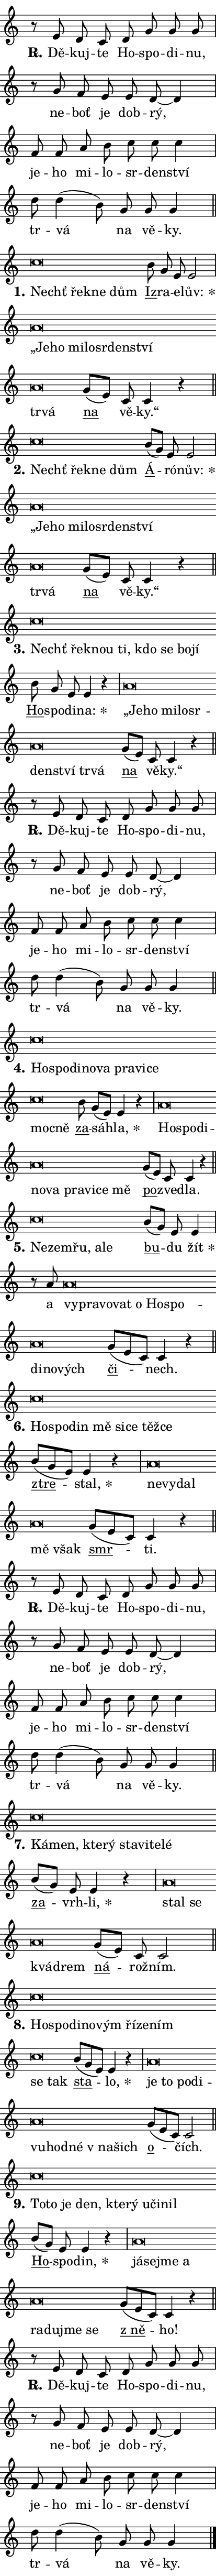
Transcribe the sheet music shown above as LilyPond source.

\version "2.24.0"
\header { tagline = "" }
\paper {
  indent = 0\cm
  top-margin = 0\cm
  right-margin = 0\cm
  bottom-margin = 0\cm
  left-margin = 0\cm
  paper-width = 7\cm
  page-breaking = #ly:one-page-breaking
  system-system-spacing.basic-distance = #11
  score-system-spacing.basic-distance = #11
  ragged-last = ##f
}


%% Author: Thomas Morley
%% https://lists.gnu.org/archive/html/lilypond-user/2020-05/msg00002.html
#(define (line-position grob)
"Returns position of @var[grob} in current system:
   @code{'start}, if at first time-step
   @code{'end}, if at last time-step
   @code{'middle} otherwise
"
  (let* ((col (ly:item-get-column grob))
         (ln (ly:grob-object col 'left-neighbor))
         (rn (ly:grob-object col 'right-neighbor))
         (col-to-check-left (if (ly:grob? ln) ln col))
         (col-to-check-right (if (ly:grob? rn) rn col))
         (break-dir-left
           (and
             (ly:grob-property col-to-check-left 'non-musical #f)
             (ly:item-break-dir col-to-check-left)))
         (break-dir-right
           (and
             (ly:grob-property col-to-check-right 'non-musical #f)
             (ly:item-break-dir col-to-check-right))))
        (cond ((eqv? 1 break-dir-left) 'start)
              ((eqv? -1 break-dir-right) 'end)
              (else 'middle))))

#(define (tranparent-at-line-position vctor)
  (lambda (grob)
  "Relying on @code{line-position} select the relevant enry from @var{vctor}.
Used to determine transparency,"
    (case (line-position grob)
      ((end) (not (vector-ref vctor 0)))
      ((middle) (not (vector-ref vctor 1)))
      ((start) (not (vector-ref vctor 2))))))

noteHeadBreakVisibility =
#(define-music-function (break-visibility)(vector?)
"Makes @code{NoteHead}s transparent relying on @var{break-visibility}"
#{
  \override NoteHead.transparent =
    #(tranparent-at-line-position break-visibility)
#})

#(define delete-ledgers-for-transparent-note-heads
  (lambda (grob)
    "Reads whether a @code{NoteHead} is transparent.
If so this @code{NoteHead} is removed from @code{'note-heads} from
@var{grob}, which is supposed to be @code{LedgerLineSpanner}.
As a result ledgers are not printed for this @code{NoteHead}"
    (let* ((nhds-array (ly:grob-object grob 'note-heads))
           (nhds-list
             (if (ly:grob-array? nhds-array)
                 (ly:grob-array->list nhds-array)
                 '()))
           ;; Relies on the transparent-property being done before
           ;; Staff.LedgerLineSpanner.after-line-breaking is executed.
           ;; This is fragile ...
           (to-keep
             (remove
               (lambda (nhd)
                 (ly:grob-property nhd 'transparent #f))
               nhds-list)))
      ;; TODO find a better method to iterate over grob-arrays, similiar
      ;; to filter/remove etc for lists
      ;; For now rebuilt from scratch
      (set! (ly:grob-object grob 'note-heads)  '())
      (for-each
        (lambda (nhd)
          (ly:pointer-group-interface::add-grob grob 'note-heads nhd))
        to-keep))))

hideNotes = {
  \noteHeadBreakVisibility #begin-of-line-visible
}
unHideNotes = {
  \noteHeadBreakVisibility #all-visible
}

% work-around for resetting accidentals
% https://lilypond.org/doc/v2.23/Documentation/notation/displaying-rhythms#unmetered-music
cadenzaMeasure = {
  \cadenzaOff
  \partial 1024 s1024
  \cadenzaOn
}

#(define-markup-command (accent layout props text) (markup?)
  "Underline accented syllable"
  (interpret-markup layout props
    #{\markup \override #'(offset . 4.3) \underline { #text }#}))

responsum = \markup \concat {
  "R" \hspace #-1.05 \path #0.1 #'((moveto 0 0.07) (lineto 0.9 0.8)) \hspace #0.05 "."
}

\layout {
    \context {
        \Staff
        \remove "Time_signature_engraver"
        \override LedgerLineSpanner.after-line-breaking = #delete-ledgers-for-transparent-note-heads
    }
    \context {
        \Voice {
            \override NoteHead.output-attributes = #'((class . "notehead"))
            \override Hairpin.height = #0.55
        }
    }
    \context {
        \Lyrics {
            \override StanzaNumber.output-attributes = #'((class . "stanzanumber"))
            \override LyricSpace.minimum-distance = #0.9
            \override LyricText.font-name = #"TeX Gyre Schola"
            \override LyricText.font-size = 1
            \override StanzaNumber.font-name = #"TeX Gyre Schola Bold"
            \override StanzaNumber.font-size = 1
        }
    }
}

% magnetic-lyrics.ily
%
%   written by
%     Jean Abou Samra <jean@abou-samra.fr>
%     Werner Lemberg <wl@gnu.org>
%
%   adapted by
%     Jiri Hon <jiri.hon@gmail.com>
%
% Version 2022-Apr-15

% https://www.mail-archive.com/lilypond-user@gnu.org/msg149350.html

#(define (Left_hyphen_pointer_engraver context)
   "Collect syllable-hyphen-syllable occurrences in lyrics and store
them in properties.  This engraver only looks to the left.  For
example, if the lyrics input is @code{foo -- bar}, it does the
following.

@itemize @bullet
@item
Set the @code{text} property of the @code{LyricHyphen} grob between
@q{foo} and @q{bar} to @code{foo}.

@item
Set the @code{left-hyphen} property of the @code{LyricText} grob with
text @q{foo} to the @code{LyricHyphen} grob between @q{foo} and
@q{bar}.
@end itemize

Use this auxiliary engraver in combination with the
@code{lyric-@/text::@/apply-@/magnetic-@/offset!} hook."
   (let ((hyphen #f)
         (text #f))
     (make-engraver
      (acknowledgers
       ((lyric-syllable-interface engraver grob source-engraver)
        (set! text grob)))
      (end-acknowledgers
       ((lyric-hyphen-interface engraver grob source-engraver)
        ;(when (not (grob::has-interface grob 'lyric-space-interface))
          (set! hyphen grob)));)
      ((stop-translation-timestep engraver)
       (when (and text hyphen)
         (ly:grob-set-object! text 'left-hyphen hyphen))
       (set! text #f)
       (set! hyphen #f)))))

#(define (lyric-text::apply-magnetic-offset! grob)
   "If the space between two syllables is less than the value in
property @code{LyricText@/.details@/.squash-threshold}, move the right
syllable to the left so that it gets concatenated with the left
syllable.

Use this function as a hook for
@code{LyricText@/.after-@/line-@/breaking} if the
@code{Left_@/hyphen_@/pointer_@/engraver} is active."
   (let ((hyphen (ly:grob-object grob 'left-hyphen #f)))
     (when hyphen
       (let ((left-text (ly:spanner-bound hyphen LEFT)))
         (when (grob::has-interface left-text 'lyric-syllable-interface)
           (let* ((common (ly:grob-common-refpoint grob left-text X))
                  (this-x-ext (ly:grob-extent grob common X))
                  (left-x-ext
                   (begin
                     ;; Trigger magnetism for left-text.
                     (ly:grob-property left-text 'after-line-breaking)
                     (ly:grob-extent left-text common X)))
                  ;; `delta` is the gap width between two syllables.
                  (delta (- (interval-start this-x-ext)
                            (interval-end left-x-ext)))
                  (details (ly:grob-property grob 'details))
                  (threshold (assoc-get 'squash-threshold details 0.2)))
             (when (< delta threshold)
               (let* (;; We have to manipulate the input text so that
                      ;; ligatures crossing syllable boundaries are not
                      ;; disabled.  For languages based on the Latin
                      ;; script this is essentially a beautification.
                      ;; However, for non-Western scripts it can be a
                      ;; necessity.
                      (lt (ly:grob-property left-text 'text))
                      (rt (ly:grob-property grob 'text))
                      (is-space (grob::has-interface hyphen 'lyric-space-interface))
                      (space (if is-space " " ""))
                      (space-markup (grob-interpret-markup grob " "))
                      (space-size (interval-length (ly:stencil-extent space-markup X)))
                      (extra-delta (if is-space space-size 0))
                      ;; Append new syllable.
                      (ltrt-space (if (and (string? lt) (string? rt))
                                (string-append lt space rt)
                                (make-concat-markup (list lt space rt))))
                      ;; Right-align `ltrt` to the right side.
                      (ltrt-space-markup (grob-interpret-markup
                               grob
                               (make-translate-markup
                                (cons (interval-length this-x-ext) 0)
                                (make-right-align-markup ltrt-space)))))
                 (begin
                   ;; Don't print `left-text`.
                   (ly:grob-set-property! left-text 'stencil #f)
                   ;; Set text and stencil (which holds all collected
                   ;; syllables so far) and shift it to the left.
                   (ly:grob-set-property! grob 'text ltrt-space)
                   (ly:grob-set-property! grob 'stencil ltrt-space-markup)
                   (ly:grob-translate-axis! grob (- (- delta extra-delta)) X))))))))))


#(define (lyric-hyphen::displace-bounds-first grob)
   ;; Make very sure this callback isn't triggered too early.
   (let ((left (ly:spanner-bound grob LEFT))
         (right (ly:spanner-bound grob RIGHT)))
     (ly:grob-property left 'after-line-breaking)
     (ly:grob-property right 'after-line-breaking)
     (ly:lyric-hyphen::print grob)))

squashThreshold = #0.4

\layout {
  \context {
    \Lyrics
    \consists #Left_hyphen_pointer_engraver
    \override LyricText.after-line-breaking =
      #lyric-text::apply-magnetic-offset!
    \override LyricHyphen.stencil = #lyric-hyphen::displace-bounds-first
    \override LyricText.details.squash-threshold = \squashThreshold
    \override LyricHyphen.minimum-distance = 0
    \override LyricHyphen.minimum-length = \squashThreshold
  }
}

squash = \override LyricText.details.squash-threshold = 9999
unSquash = \override LyricText.details.squash-threshold = \squashThreshold

left = \override LyricText.self-alignment-X = #LEFT
unLeft = \revert LyricText.self-alignment-X

starOffset = #(lambda (grob) 
                (let ((x_offset (ly:self-alignment-interface::aligned-on-x-parent grob)))
                  (if (= x_offset 0) 0 (+ x_offset 1.2))))

star = #(define-music-function (syllable)(string?)
"Append star separator at the end of a syllable"
#{
  \once \override LyricText.X-offset = #starOffset
  \lyricmode { \markup {
    #syllable
    \override #'((font-name . "TeX Gyre Schola Bold")) \hspace #0.2 \lower #0.65 \larger "*"
  } }
#})

starAccent = #(define-music-function (syllable)(string?)
"Append star separator at the end of a syllable and make accent"
#{
  \once \override LyricText.X-offset = #starOffset
  \lyricmode { \markup {
    \accent #syllable
    \override #'((font-name . "TeX Gyre Schola Bold")) \hspace #0.2 \lower #0.65 \larger "*"
  } }
#})

breath = #(define-music-function (syllable)(string?)
"Append breathing indicator at the end of a syllable"
#{
  \lyricmode { \markup { #syllable "+" } }
#})

optionalBreath = #(define-music-function (syllable)(string?)
"Append optional breathing indicator at the end of a syllable"
#{
  \lyricmode { \markup { #syllable "(+)" } }
#})


\score {
    <<
        \new Voice = "melody" { \cadenzaOn \key c \major \relative { r8 e' d c d g g g \cadenzaMeasure \bar "|" r g f e e d~ d4 \cadenzaMeasure \bar "|" f8 f a b c c c4 \cadenzaMeasure \bar "|" d8 d4( b8)] g g g4 \cadenzaMeasure \bar "||" \break } }
        \new Lyrics \lyricsto "melody" { \lyricmode { \set stanza = \responsum
Dě -- kuj -- te Ho -- spo -- di -- nu, ne -- boť je dob -- rý, je -- ho mi -- lo -- sr -- den -- ství tr -- vá na vě -- ky. } }
    >>
    \layout {}
}

\score {
    <<
        \new Voice = "melody" { \cadenzaOn \key c \major \relative { c''\breve*1/16 \hideNotes \breve*1/16 \bar "" \breve*1/16 \breve*1/16 \bar "" \unHideNotes \bar "" b8 g e e2 \cadenzaMeasure \bar "|" a\breve*1/16 \hideNotes \breve*1/16 \bar "" \breve*1/16 \bar "" \breve*1/16 \bar "" \breve*1/16 \bar "" \breve*1/16 \bar "" \breve*1/16 \bar "" \breve*1/16 \breve*1/16 \bar "" \unHideNotes \bar "" g8[( e)] c c4 r \cadenzaMeasure \bar "||" \break } }
        \new Lyrics \lyricsto "melody" { \lyricmode { \set stanza = "1."
\left Nechť \squash řek -- ne dům \unLeft \unSquash \markup \accent Iz -- ra -- e -- \star lův: \left „Je -- \squash ho mi -- lo -- sr -- den -- ství tr -- vá \unLeft \unSquash \markup \accent na vě -- ky.“ } }
    >>
    \layout {}
}

\score {
    <<
        \new Voice = "melody" { \cadenzaOn \key c \major \relative { c''\breve*1/16 \hideNotes \breve*1/16 \bar "" \breve*1/16 \breve*1/16 \bar "" \unHideNotes \bar "" b8[( g)] e e2 \cadenzaMeasure \bar "|" a\breve*1/16 \hideNotes \breve*1/16 \bar "" \breve*1/16 \bar "" \breve*1/16 \bar "" \breve*1/16 \bar "" \breve*1/16 \bar "" \breve*1/16 \bar "" \breve*1/16 \breve*1/16 \bar "" \unHideNotes \bar "" g8[( e)] c c4 r \cadenzaMeasure \bar "||" \break } }
        \new Lyrics \lyricsto "melody" { \lyricmode { \set stanza = "2."
\left Nechť \squash řek -- ne dům \unLeft \unSquash \markup \accent Á -- ró -- \star nův: \left „Je -- \squash ho mi -- lo -- sr -- den -- ství tr -- vá \unLeft \unSquash \markup \accent na vě -- ky.“ } }
    >>
    \layout {}
}

\score {
    <<
        \new Voice = "melody" { \cadenzaOn \key c \major \relative { c''\breve*1/16 \hideNotes \breve*1/16 \bar "" \breve*1/16 \bar "" \breve*1/16 \bar "" \breve*1/16 \bar "" \breve*1/16 \bar "" \breve*1/16 \breve*1/16 \bar "" \unHideNotes \bar "" b8 g e e4 r \cadenzaMeasure \bar "|" a\breve*1/16 \hideNotes \breve*1/16 \bar "" \breve*1/16 \bar "" \breve*1/16 \bar "" \breve*1/16 \bar "" \breve*1/16 \bar "" \breve*1/16 \bar "" \breve*1/16 \breve*1/16 \bar "" \unHideNotes \bar "" g8[( e)] c c4 r \cadenzaMeasure \bar "||" \break } }
        \new Lyrics \lyricsto "melody" { \lyricmode { \set stanza = "3."
\left Nechť \squash řek -- nou ti, kdo se bo -- jí \unLeft \unSquash \markup \accent Ho -- spo -- di -- \star na: \left „Je -- \squash ho mi -- lo -- sr -- den -- ství tr -- vá \unLeft \unSquash \markup \accent na vě -- ky.“ } }
    >>
    \layout {}
}

\score {
    <<
        \new Voice = "melody" { \cadenzaOn \key c \major \relative { r8 e' d c d g g g \cadenzaMeasure \bar "|" r g f e e d~ d4 \cadenzaMeasure \bar "|" f8 f a b c c c4 \cadenzaMeasure \bar "|" d8 d4( b8)] g g g4 \cadenzaMeasure \bar "||" \break } }
        \new Lyrics \lyricsto "melody" { \lyricmode { \set stanza = \responsum
Dě -- kuj -- te Ho -- spo -- di -- nu, ne -- boť je dob -- rý, je -- ho mi -- lo -- sr -- den -- ství tr -- vá na vě -- ky. } }
    >>
    \layout {}
}

\score {
    <<
        \new Voice = "melody" { \cadenzaOn \key c \major \relative { c''\breve*1/16 \hideNotes \breve*1/16 \bar "" \breve*1/16 \bar "" \breve*1/16 \bar "" \breve*1/16 \bar "" \breve*1/16 \bar "" \breve*1/16 \bar "" \breve*1/16 \bar "" \breve*1/16 \breve*1/16 \bar "" \unHideNotes \bar "" b8 g[( e)] e4 r \cadenzaMeasure \bar "|" a\breve*1/16 \hideNotes \breve*1/16 \bar "" \breve*1/16 \bar "" \breve*1/16 \bar "" \breve*1/16 \bar "" \breve*1/16 \bar "" \breve*1/16 \bar "" \breve*1/16 \breve*1/16 \bar "" \unHideNotes \bar "" g8[( e)] c c4 r \cadenzaMeasure \bar "||" \break } }
        \new Lyrics \lyricsto "melody" { \lyricmode { \set stanza = "4."
\left Ho -- \squash spo -- di -- no -- va pra -- vi -- ce moc -- ně \unLeft \unSquash \markup \accent za -- sáh -- \star la, \left Ho -- \squash spo -- di -- no -- va pra -- vi -- ce mě \unLeft \unSquash \markup \accent po -- zve -- dla. } }
    >>
    \layout {}
}

\score {
    <<
        \new Voice = "melody" { \cadenzaOn \key c \major \relative { c''\breve*1/16 \hideNotes \breve*1/16 \bar "" \breve*1/16 \bar "" \breve*1/16 \breve*1/16 \bar "" \unHideNotes \bar "" b8[( g)] e e4 \cadenzaMeasure \bar "|" r8 a8 a\breve*1/16 \hideNotes \breve*1/16 \bar "" \breve*1/16 \bar "" \breve*1/16 \bar "" \breve*1/16 \bar "" \breve*1/16 \bar "" \breve*1/16 \bar "" \breve*1/16 \bar "" \breve*1/16 \breve*1/16 \bar "" \unHideNotes \bar "" g8[( e c)] c4 r \cadenzaMeasure \bar "||" \break } }
        \new Lyrics \lyricsto "melody" { \lyricmode { \set stanza = "5."
\left Ne -- \squash ze -- mřu, a -- le \unLeft \unSquash \markup \accent bu -- du \star žít a \left vy -- \squash pra -- vo -- vat o Ho -- spo -- di -- no -- vých \unLeft \unSquash \markup \accent či -- nech. } }
    >>
    \layout {}
}

\score {
    <<
        \new Voice = "melody" { \cadenzaOn \key c \major \relative { c''\breve*1/16 \hideNotes \breve*1/16 \bar "" \breve*1/16 \bar "" \breve*1/16 \bar "" \breve*1/16 \bar "" \breve*1/16 \bar "" \breve*1/16 \breve*1/16 \bar "" \unHideNotes \bar "" b8[( g e)] e4 r \cadenzaMeasure \bar "|" a\breve*1/16 \hideNotes \breve*1/16 \bar "" \breve*1/16 \bar "" \breve*1/16 \breve*1/16 \bar "" \unHideNotes \bar "" g8[( e c)] c4 r \cadenzaMeasure \bar "||" \break } }
        \new Lyrics \lyricsto "melody" { \lyricmode { \set stanza = "6."
\left Ho -- \squash spo -- din mě si -- ce těž -- ce \unLeft \unSquash \markup \accent ztre -- \star stal, \left ne -- \squash vy -- dal mě však \unLeft \unSquash \markup \accent smr -- ti. } }
    >>
    \layout {}
}

\score {
    <<
        \new Voice = "melody" { \cadenzaOn \key c \major \relative { r8 e' d c d g g g \cadenzaMeasure \bar "|" r g f e e d~ d4 \cadenzaMeasure \bar "|" f8 f a b c c c4 \cadenzaMeasure \bar "|" d8 d4( b8)] g g g4 \cadenzaMeasure \bar "||" \break } }
        \new Lyrics \lyricsto "melody" { \lyricmode { \set stanza = \responsum
Dě -- kuj -- te Ho -- spo -- di -- nu, ne -- boť je dob -- rý, je -- ho mi -- lo -- sr -- den -- ství tr -- vá na vě -- ky. } }
    >>
    \layout {}
}

\score {
    <<
        \new Voice = "melody" { \cadenzaOn \key c \major \relative { c''\breve*1/16 \hideNotes \breve*1/16 \bar "" \breve*1/16 \bar "" \breve*1/16 \bar "" \breve*1/16 \bar "" \breve*1/16 \bar "" \breve*1/16 \breve*1/16 \bar "" \unHideNotes \bar "" b8[( g)] e e4 r \cadenzaMeasure \bar "|" a\breve*1/16 \hideNotes \breve*1/16 \bar "" \breve*1/16 \breve*1/16 \bar "" \unHideNotes \bar "" g8[( e)] c c2 \cadenzaMeasure \bar "||" \break } }
        \new Lyrics \lyricsto "melody" { \lyricmode { \set stanza = "7."
\left Ká -- \squash men, kte -- rý sta -- vi -- te -- lé \unLeft \unSquash \markup \accent za -- vrh -- \star li, \left stal \squash se kvá -- drem \unLeft \unSquash \markup \accent ná -- rož -- ním. } }
    >>
    \layout {}
}

\score {
    <<
        \new Voice = "melody" { \cadenzaOn \key c \major \relative { c''\breve*1/16 \hideNotes \breve*1/16 \bar "" \breve*1/16 \bar "" \breve*1/16 \bar "" \breve*1/16 \bar "" \breve*1/16 \bar "" \breve*1/16 \bar "" \breve*1/16 \bar "" \breve*1/16 \breve*1/16 \bar "" \unHideNotes \bar "" b8[( g e)] e4 r \cadenzaMeasure \bar "|" a\breve*1/16 \hideNotes \breve*1/16 \bar "" \breve*1/16 \bar "" \breve*1/16 \bar "" \breve*1/16 \bar "" \breve*1/16 \bar "" \breve*1/16 \bar "" \breve*1/16 \breve*1/16 \bar "" \unHideNotes \bar "" g8[( e c)] c2 \cadenzaMeasure \bar "||" \break } }
        \new Lyrics \lyricsto "melody" { \lyricmode { \set stanza = "8."
\left Ho -- \squash spo -- di -- no -- vým ří -- ze -- ním se tak \unLeft \unSquash \markup \accent sta -- \star lo, \left je \squash to po -- di -- vu -- hod -- né "v na" -- šich \unLeft \unSquash \markup \accent o -- čích. } }
    >>
    \layout {}
}

\score {
    <<
        \new Voice = "melody" { \cadenzaOn \key c \major \relative { c''\breve*1/16 \hideNotes \breve*1/16 \bar "" \breve*1/16 \bar "" \breve*1/16 \bar "" \breve*1/16 \bar "" \breve*1/16 \bar "" \breve*1/16 \bar "" \breve*1/16 \breve*1/16 \bar "" \unHideNotes \bar "" b8[( g)] e e4 r \cadenzaMeasure \bar "|" a\breve*1/16 \hideNotes \breve*1/16 \bar "" \breve*1/16 \bar "" \breve*1/16 \bar "" \breve*1/16 \bar "" \breve*1/16 \bar "" \breve*1/16 \breve*1/16 \bar "" \unHideNotes \bar "" g8[( e c)] c4 r \cadenzaMeasure \bar "||" \break } }
        \new Lyrics \lyricsto "melody" { \lyricmode { \set stanza = "9."
\left To -- \squash to je den, kte -- rý u -- či -- nil \unLeft \unSquash \markup \accent Ho -- spo -- \star din, \left já -- \squash sej -- me a ra -- du -- jme se \unLeft \unSquash \markup \accent "z ně" -- ho! } }
    >>
    \layout {}
}

\score {
    <<
        \new Voice = "melody" { \cadenzaOn \key c \major \relative { r8 e' d c d g g g \cadenzaMeasure \bar "|" r g f e e d~ d4 \cadenzaMeasure \bar "|" f8 f a b c c c4 \cadenzaMeasure \bar "|" d8 d4( b8)] g g g4 \cadenzaMeasure \bar "||" \break } \bar "|." }
        \new Lyrics \lyricsto "melody" { \lyricmode { \set stanza = \responsum
Dě -- kuj -- te Ho -- spo -- di -- nu, ne -- boť je dob -- rý, je -- ho mi -- lo -- sr -- den -- ství tr -- vá na vě -- ky. } }
    >>
    \layout {}
}
